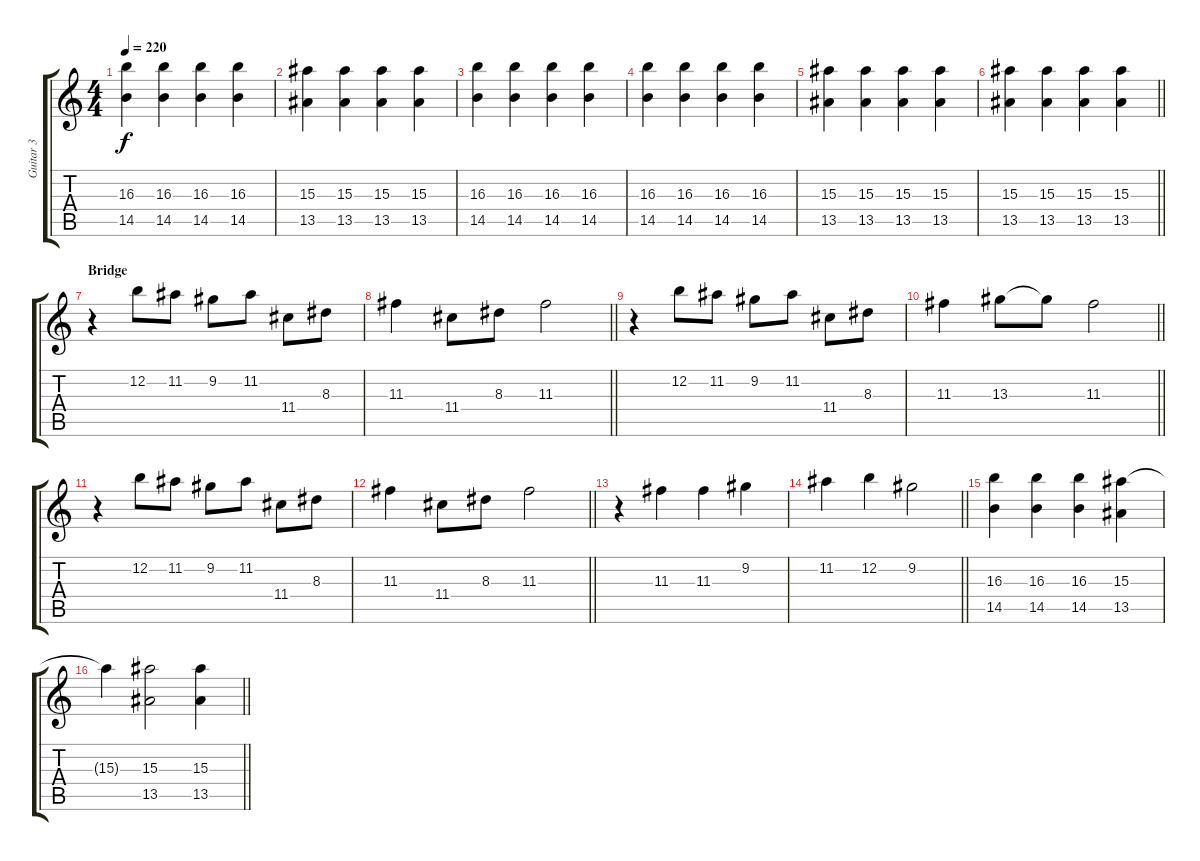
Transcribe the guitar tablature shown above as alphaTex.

\track ("Guitar 3" "Guitar 3") {instrument distortionguitar}
\staff {score tabs}
\tuning (E4 B3 G3 D3 A2 E2) {hide}
\ts (4 4)
\tempo 220
\clef g2
\ks c
(16.3 14.5).4{dy f} (16.3 14.5).4 (16.3 14.5).4 (16.3 14.5).4 |
(15.3 13.5).4 (15.3 13.5).4 (15.3 13.5).4 (15.3 13.5).4 |
(16.3 14.5).4 (16.3 14.5).4 (16.3 14.5).4 (16.3 14.5).4 |
(16.3 14.5).4 (16.3 14.5).4 (16.3 14.5).4 (16.3 14.5).4 |
(15.3 13.5).4 (15.3 13.5).4 (15.3 13.5).4 (15.3 13.5).4 |
\barLineRight lightlight
(15.3 13.5).4 (15.3 13.5).4 (15.3 13.5).4 (15.3 13.5).4 |
\section ("" "Bridge")
r.4{volume 14} 12.2.8 11.2.8 9.2.8 11.2.8 11.4.8 8.3.8 |
\barLineRight lightlight
11.3.4 11.4.8 8.3.8 11.3.2 |
r.4{volume 14} 12.2.8 11.2.8 9.2.8 11.2.8 11.4.8 8.3.8 |
\barLineRight lightlight
11.3.4 13.3.8 13.3{t}.8 11.3.2 |
r.4{volume 14} 12.2.8 11.2.8 9.2.8 11.2.8 11.4.8 8.3.8 |
\barLineRight lightlight
11.3.4 11.4.8 8.3.8 11.3.2 |
r.4 11.3.4 11.3.4 9.2.4 |
\barLineRight lightlight
11.2.4 12.2.4 9.2.2 |
(16.3 14.5).4 (16.3 14.5).4 (16.3 14.5).4 (15.3 13.5).4 |
\barLineRight lightlight
15.3{t}.4 (15.3 13.5).2 (15.3 13.5).4
